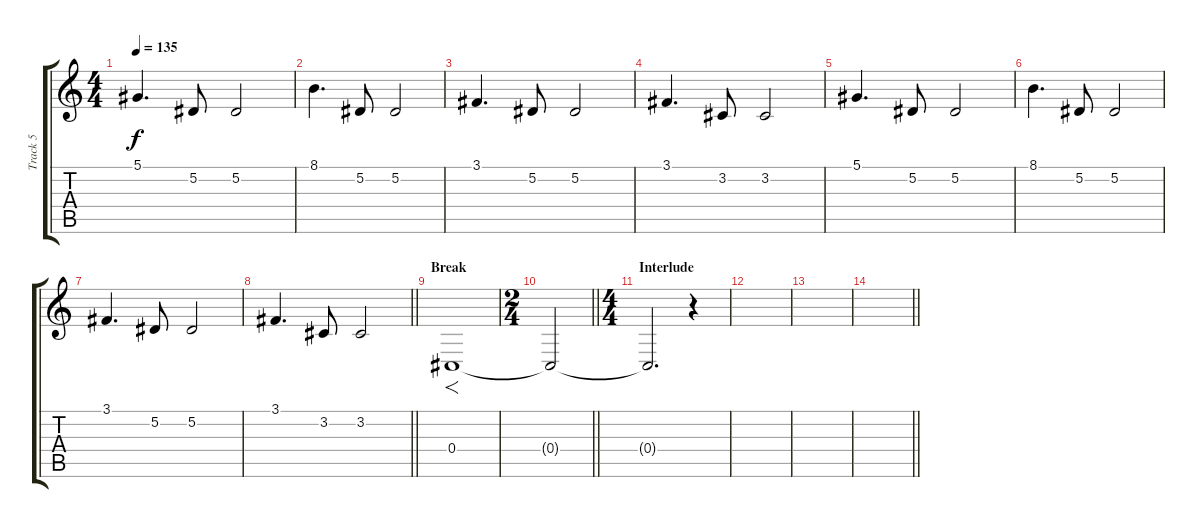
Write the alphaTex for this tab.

\track ("Track 5" "Track 5") {instrument lead1square}
\staff {score tabs}
\tuning (Eb4 Bb3 Gb3 Db3 Ab2 Db2) {hide}
\ts (4 4)
\tempo 135
\clef g2
\ks c
5.1.4{d dy f} 5.2.8 5.2.2 |
8.1.4{d} 5.2.8 5.2.2 |
3.1.4{d} 5.2.8 5.2.2 |
3.1.4{d} 3.2.8 3.2.2 |
5.1.4{d} 5.2.8 5.2.2 |
8.1.4{d} 5.2.8 5.2.2 |
3.1.4{d} 5.2.8 5.2.2 |
\barLineRight lightlight
3.1.4{d} 3.2.8 3.2.2 |
\section ("" "Break")
0.4.1{f instrument applause} |
\ts (2 4)
\barLineRight lightlight
0.4{t}.2 |
\ts (4 4)
\section ("" "Interlude")
0.4{t}.2{d} r.4 |
|
|
\barLineRight lightlight
